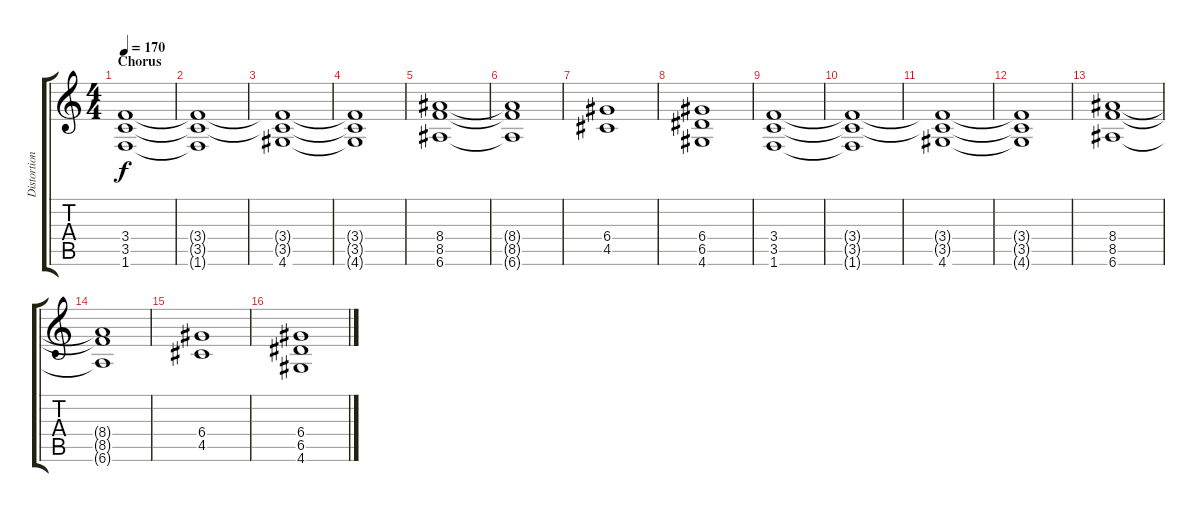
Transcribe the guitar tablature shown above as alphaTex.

\track ("Distortion Guitar I" "Distortion") {instrument distortionguitar}
\staff {score tabs}
\tuning (E4 B3 G3 D3 A2 E2) {hide}
\ts (4 4)
\section ("" "Chorus")
\tempo 170
\clef g2
\ks c
(3.4 3.5 1.6).1{dy f} |
(3.4{t} 3.5{t} 1.6{t}).1 |
(3.4{t} 3.5{t} 4.6).1 |
(3.4{t} 3.5{t} 4.6{t}).1 |
(8.4 8.5 6.6).1 |
(8.4{t} 8.5{t} 6.6{t}).1 |
(6.4 4.5).1 |
(6.4 6.5 4.6).1 |
(3.4 3.5 1.6).1 |
(3.4{t} 3.5{t} 1.6{t}).1 |
(3.4{t} 3.5{t} 4.6).1 |
(3.4{t} 3.5{t} 4.6{t}).1 |
(8.4 8.5 6.6).1 |
(8.4{t} 8.5{t} 6.6{t}).1 |
(6.4 4.5).1 |
(6.4 6.5 4.6).1
